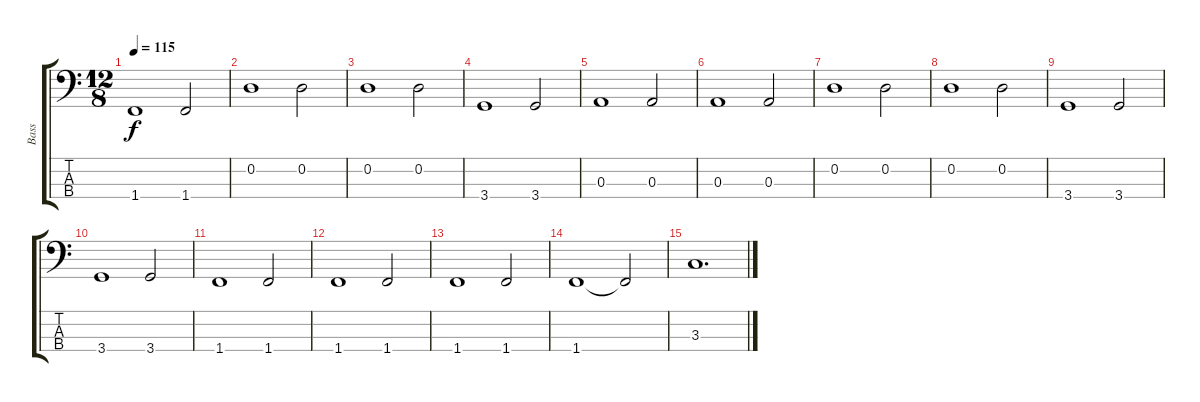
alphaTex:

\track ("Bass" "Bass") {instrument acousticbass}
\staff {score tabs}
\tuning (G2 D2 A1 E1) {hide}
\ts (12 8)
\tempo 115
\clef f4
\ks c
1.4.1{dy f} 1.4.2 |
0.2.1 0.2.2 |
0.2.1 0.2.2 |
3.4.1 3.4.2 |
0.3.1 0.3.2 |
0.3.1 0.3.2 |
0.2.1 0.2.2 |
0.2.1 0.2.2 |
3.4.1 3.4.2 |
3.4.1 3.4.2 |
1.4.1 1.4.2 |
1.4.1 1.4.2 |
1.4.1 1.4.2 |
1.4.1 1.4{t}.2 |
3.3.1{d}
